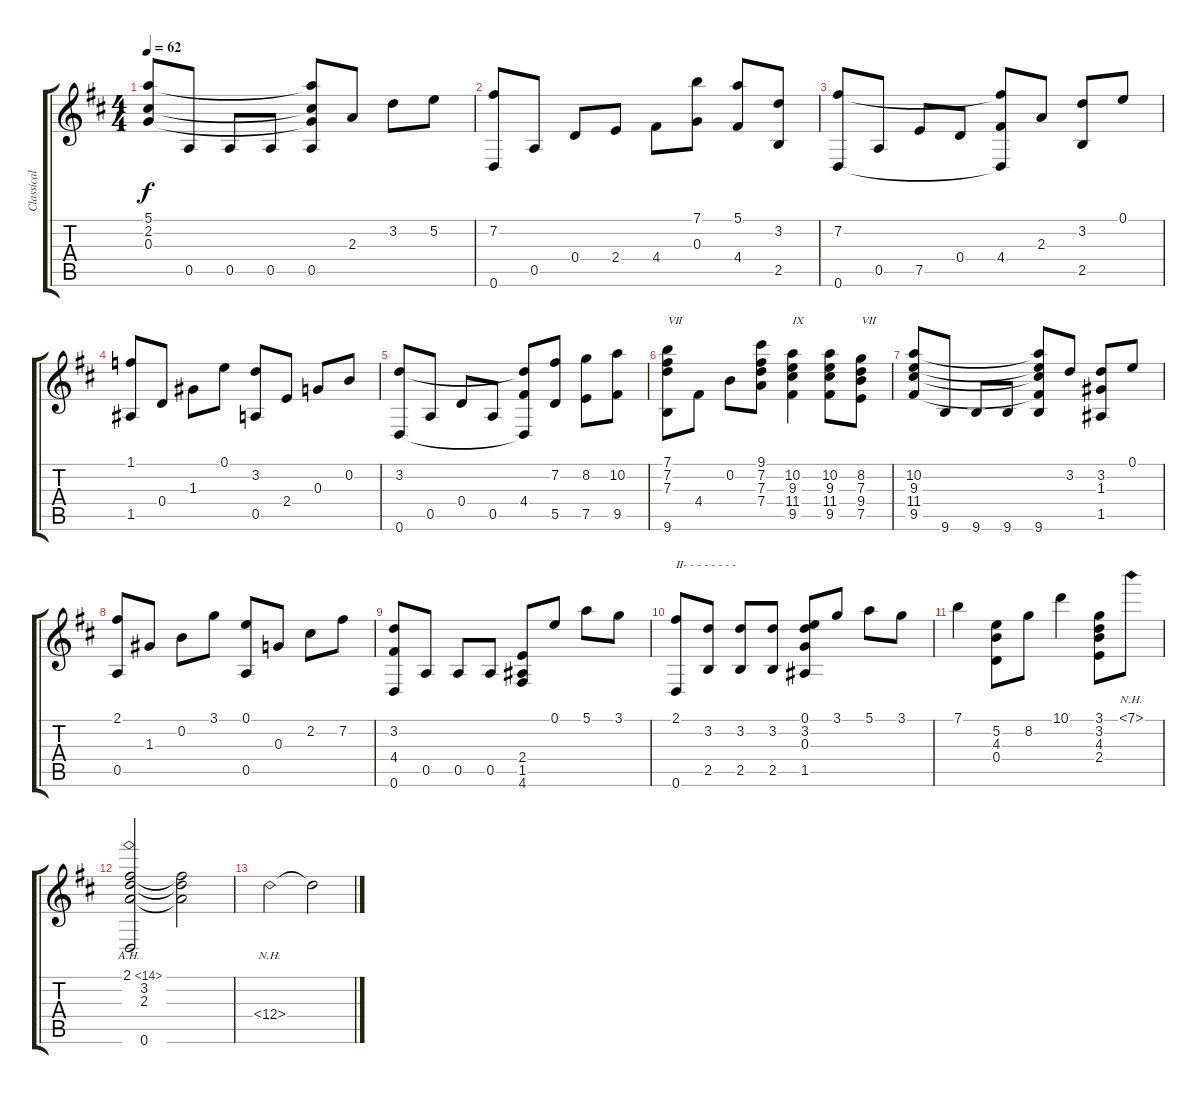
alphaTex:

\track ("Classical guitar" "Classical ") {instrument acousticguitarnylon}
\staff {score tabs}
\tuning (E4 B3 G3 D3 A2 D2) {hide}
\ts (4 4)
\tempo 62
\clef g2
\ks bminor
(5.1 2.2 0.3).8{dy f} 0.5.8 0.5.8 0.5.8 (5.1{t} 2.2{t} 0.3{t} 0.5).8 2.3.8 3.2.8 5.2.8 |
(7.2 0.6).8 0.5.8 0.4.8 2.4.8 4.4.8 (7.1 0.3).8 (5.1 4.4).8 (3.2 2.5).8 |
(7.2 0.6).8 0.5.8 7.5.8 0.4.8 (7.2{t} 4.4 0.6{t}).8 2.3.8 (3.2 2.5).8 0.1.8 |
(1.1 1.5).8 0.4.8 1.3.8 0.1.8 (3.2 0.5).8 2.4.8 0.3.8 0.2.8 |
(3.2 0.6).8 0.5.8 0.4.8 0.5.8 (3.2{t} 4.4 0.6{t}).8 (7.2 5.5).8 (8.2 7.5).8 (10.2 9.5).8 |
(7.1 7.2 7.3 9.6).8{txt "VII"} 4.4.8 0.2.8 (9.1 7.2 7.3 7.4).8 (10.2 9.3 11.4 9.5).4{txt "IX"} (10.2 9.3 11.4 9.5).8 (8.2 7.3 9.4 7.5).8{txt "VII"} |
(10.2 9.3 11.4 9.5).8 9.6.8 9.6.8 9.6.8 (10.2{t} 9.3{t} 11.4{t} 9.5{t} 9.6).8 3.2.8 (3.2 1.3 1.5).8 0.1.8 |
(2.1 0.5).8 1.3.8 0.2.8 3.1.8 (0.1 0.5).8 0.3.8 2.2.8 7.2.8 |
(3.2 4.4 0.6).8 0.5.8 0.5.8 0.5.8 (2.4 1.5 4.6).8 0.1.8 5.1.8 3.1.8 |
(2.1 0.6).8{txt "II- - - - - - - -"} (3.2 2.5).8 (3.2 2.5).8 (3.2 2.5).8 (0.1 3.2 0.3 1.5).8 3.1.8 5.1.8 3.1.8 |
7.1.4 (5.2 4.3 0.4).8 8.2.8 10.1.4 (3.1 3.2 4.3 2.4).8 7.1{nh}.8 |
(2.1{ah 12} 3.2 2.3 0.6).2 (2.1{t} 3.2{t} 2.3{t}).2 |
12.4{nh}.2 12.4{t}.2
